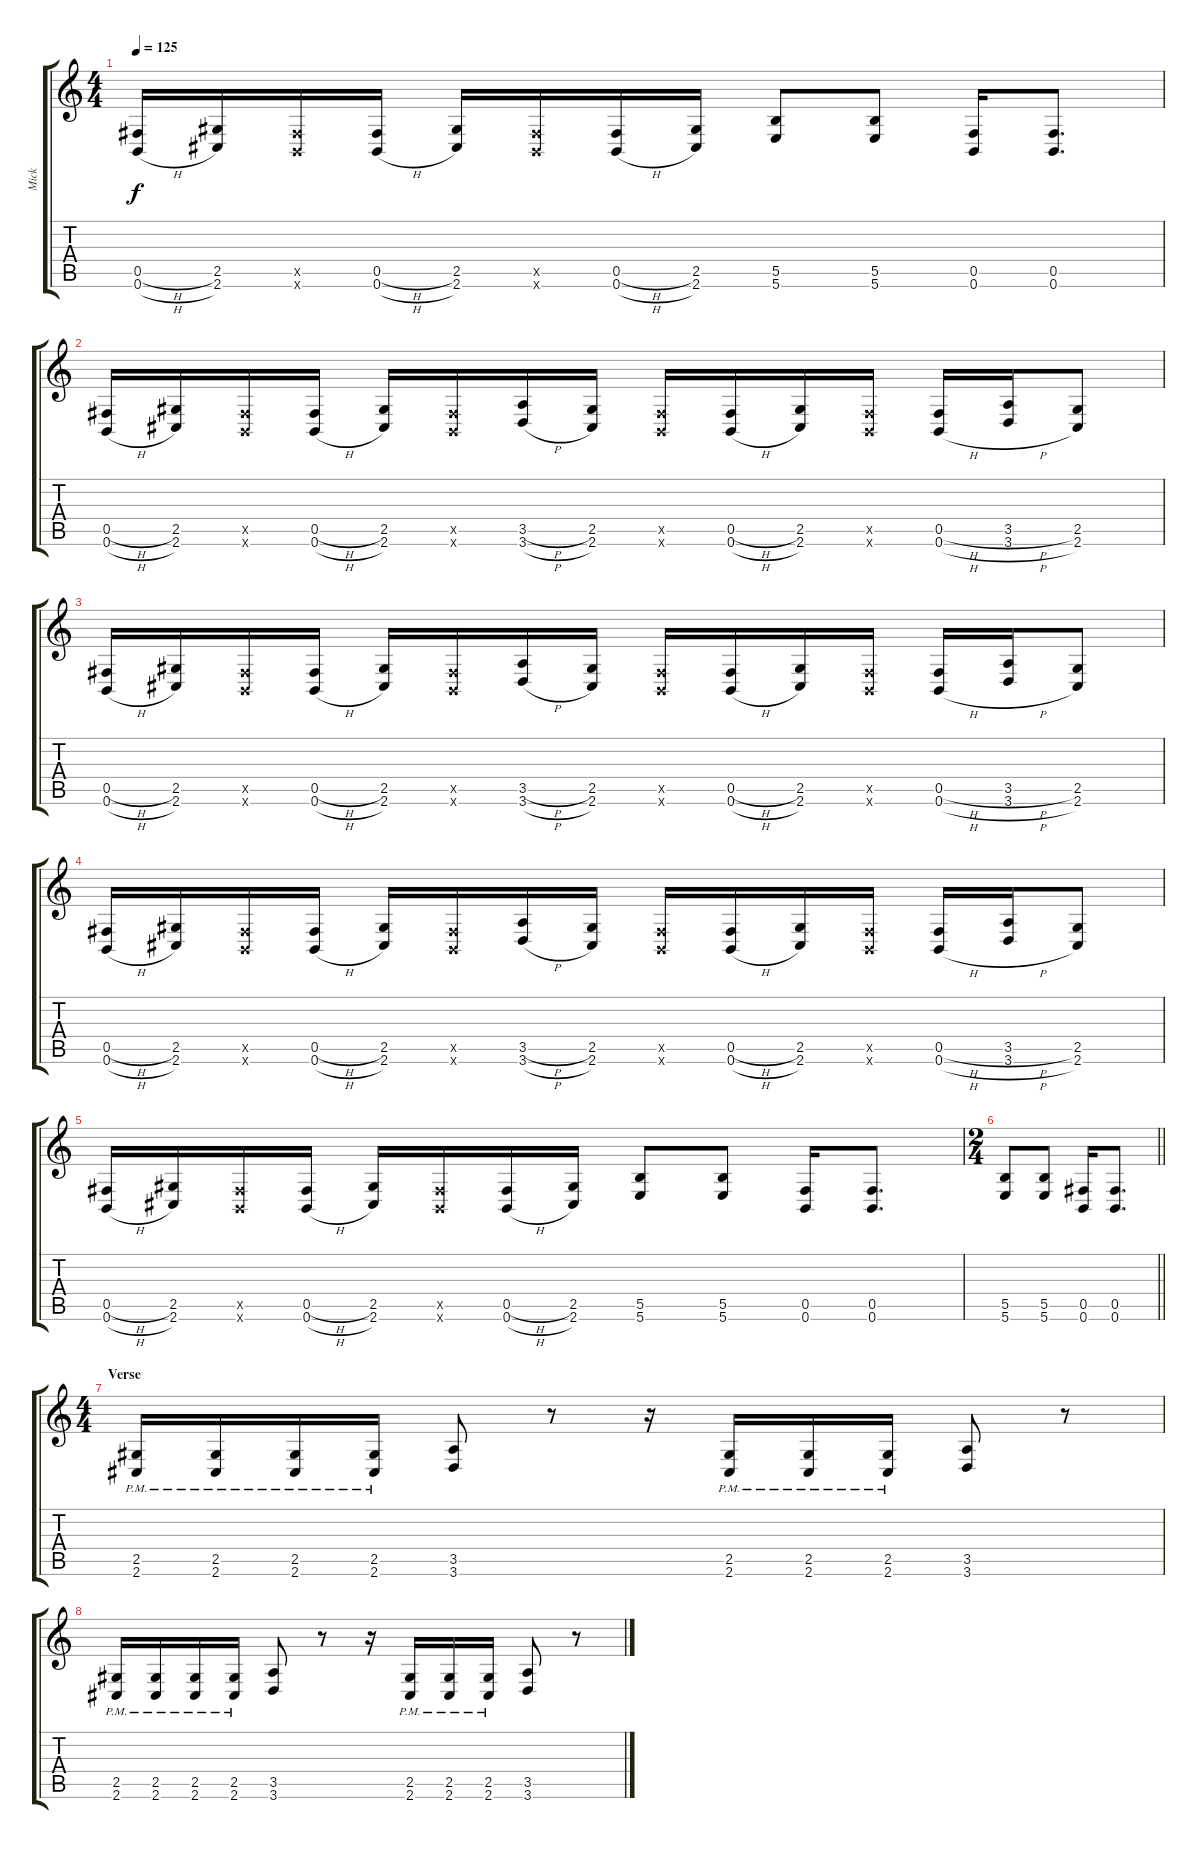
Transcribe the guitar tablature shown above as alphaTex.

\track ("Mick" "Mick") {instrument distortionguitar}
\staff {score tabs}
\tuning (Db4 Ab3 E3 B2 Gb2 B1) {hide}
\ts (4 4)
\tempo 125
\clef g2
\ks c
(0.5{h} 0.6{h}).16{dy f} (2.5 2.6).16 (0.5{x} 0.6{x}).16 (0.5{h} 0.6{h}).16 (2.5 2.6).16 (0.5{x} 0.6{x}).16 (0.5{h} 0.6{h}).16 (2.5 2.6).16 (5.5 5.6).8 (5.5 5.6).8 (0.5 0.6).16 (0.5 0.6).8{d} |
(0.5{h} 0.6{h}).16 (2.5 2.6).16 (0.5{x} 0.6{x}).16 (0.5{h} 0.6{h}).16 (2.5 2.6).16 (0.5{x} 0.6{x}).16 (3.5{h} 3.6{h}).16 (2.5 2.6).16 (0.5{x} 0.6{x}).16 (0.5{h} 0.6{h}).16 (2.5 2.6).16 (0.5{x} 0.6{x}).16 (0.5{h} 0.6{h}).16 (3.5{h} 3.6{h}).16 (2.5 2.6).8 |
(0.5{h} 0.6{h}).16 (2.5 2.6).16 (0.5{x} 0.6{x}).16 (0.5{h} 0.6{h}).16 (2.5 2.6).16 (0.5{x} 0.6{x}).16 (3.5{h} 3.6{h}).16 (2.5 2.6).16 (0.5{x} 0.6{x}).16 (0.5{h} 0.6{h}).16 (2.5 2.6).16 (0.5{x} 0.6{x}).16 (0.5{h} 0.6{h}).16 (3.5{h} 3.6{h}).16 (2.5 2.6).8 |
(0.5{h} 0.6{h}).16 (2.5 2.6).16 (0.5{x} 0.6{x}).16 (0.5{h} 0.6{h}).16 (2.5 2.6).16 (0.5{x} 0.6{x}).16 (3.5{h} 3.6{h}).16 (2.5 2.6).16 (0.5{x} 0.6{x}).16 (0.5{h} 0.6{h}).16 (2.5 2.6).16 (0.5{x} 0.6{x}).16 (0.5{h} 0.6{h}).16 (3.5{h} 3.6{h}).16 (2.5 2.6).8 |
(0.5{h} 0.6{h}).16 (2.5 2.6).16 (0.5{x} 0.6{x}).16 (0.5{h} 0.6{h}).16 (2.5 2.6).16 (0.5{x} 0.6{x}).16 (0.5{h} 0.6{h}).16 (2.5 2.6).16 (5.5 5.6).8 (5.5 5.6).8 (0.5 0.6).16 (0.5 0.6).8{d} |
\ts (2 4)
\barLineRight lightlight
(5.5 5.6).8 (5.5 5.6).8 (0.5 0.6).16 (0.5 0.6).8{d} |
\ts (4 4)
\section ("" "Verse")
(2.5{pm} 2.6{pm}).16 (2.5{pm} 2.6{pm}).16 (2.5{pm} 2.6{pm}).16 (2.5{pm} 2.6{pm}).16 (3.5 3.6).8 r.8 r.16 (2.5{pm} 2.6{pm}).16 (2.5{pm} 2.6{pm}).16 (2.5{pm} 2.6{pm}).16 (3.5 3.6).8 r.8 |
(2.5{pm} 2.6{pm}).16 (2.5{pm} 2.6{pm}).16 (2.5{pm} 2.6{pm}).16 (2.5{pm} 2.6{pm}).16 (3.5 3.6).8 r.8 r.16 (2.5{pm} 2.6{pm}).16 (2.5{pm} 2.6{pm}).16 (2.5{pm} 2.6{pm}).16 (3.5 3.6).8 r.8
